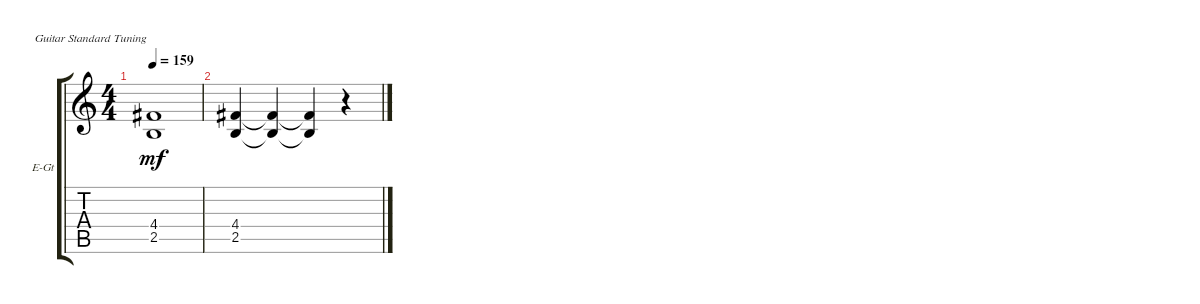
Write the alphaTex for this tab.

\defaultSystemsLayout 4
\bracketExtendMode groupsimilarinstruments
\firstSystemTrackNameOrientation horizontal
\otherSystemsTrackNameOrientation horizontal
\track ("Electric Guitar" "E-Gt") {instrument distortionguitar}
\staff {score tabs}
\tuning (E4 B3 G3 D3 A2 E2)
\ts (4 4)
\tempo 159
\clef g2
\ks c
(4.4{t} 2.5{t}).1{dy mf} |
(2.5 4.4).4 (2.5{t} 4.4{t}).4 (2.5{t} 4.4{t}).4 r.4
